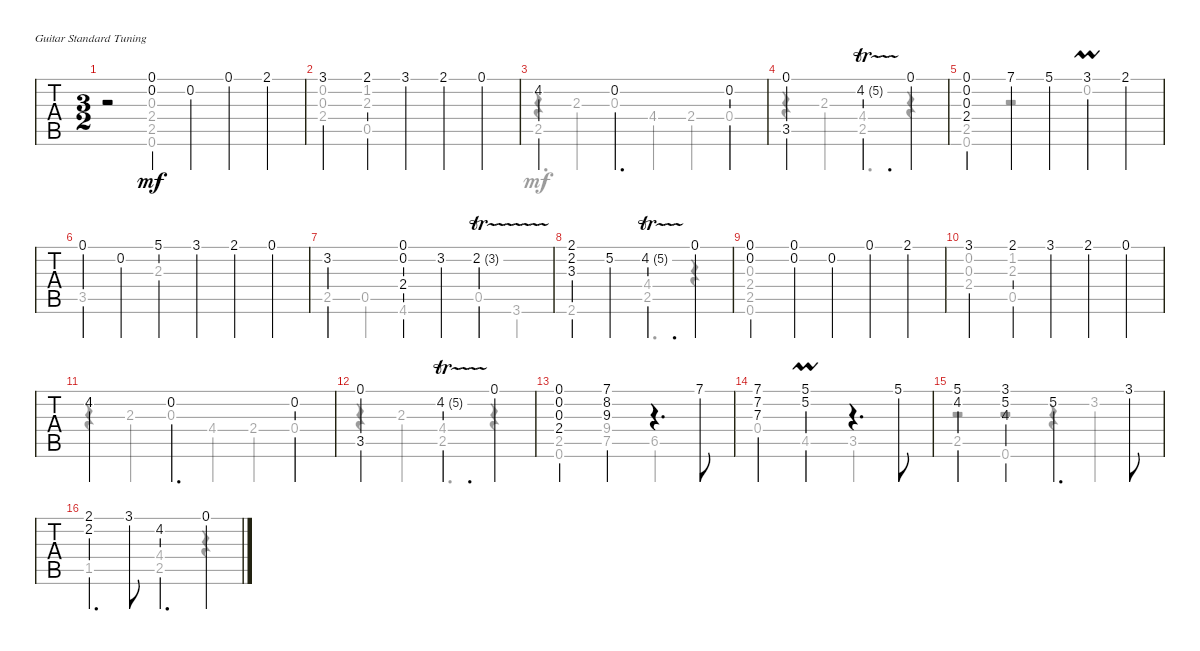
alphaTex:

\bracketExtendMode groupsimilarinstruments
\singleTrackTrackNamePolicy hidden
\multiTrackTrackNamePolicy hidden
\firstSystemTrackNameOrientation horizontal
\otherSystemsTrackNameOrientation horizontal
\track ("Steel Guitar" "S-Gt") {instrument acousticguitarsteel}
\staff {tabs}
\tuning (E4 B3 G3 D3 A2 E2)
\voice
\ts (3 2)
\ac
\tempo (120 hide)
\clef g2
\ks g
r.2{dy mf instrument acousticguitarsteel} (0.1 0.2).4 0.2.4 0.1.4 2.1.4 |
3.1.2 2.1.4 3.1.4 2.1.4 0.1.4 |
4.2.2 0.2.2{d} 0.2.4 |
(0.1 3.5).2 4.2{tr (5 16)}.2{d} 0.1.4 |
(0.1 0.2 0.3 2.4).2 7.1.4 5.1.4 3.1{umordent}.4 2.1.4 |
0.1.4 0.2.4 5.1.4 3.1.4 2.1.4 0.1.4 |
3.2.2 (0.2 0.1 2.4).4 3.2.4 2.2{tr (3 16)}.2 |
(2.1 2.2 3.3).4 5.2.4 4.2{tr (5 16)}.2{d} 0.1.4 |
(0.1 0.2).2 (0.1 0.2).4 0.2.4 0.1.4 2.1.4 |
3.1.2 2.1.4 3.1.4 2.1.4 0.1.4 |
4.2.2 0.2.2{d} 0.2.4 |
(0.1 3.5).2 4.2{tr (5 16)}.2{d} 0.1.4 |
(0.1 0.2 0.3 2.4).2 (7.1 8.2 9.3).2 r.4{d} 7.1.8 |
(7.1 7.2 7.3).2 (5.1{umordent} 5.2).2 r.4{d} 5.1.8 |
(5.1 4.2).2 (5.2 3.1 4.3).2 5.2.4{d} 3.1.8 |
(2.1 2.2).4{d} 3.1.8 4.2.2{d} 0.1.4
\voice
\clef g2
\ottava regular
\simile none
\ks g
r.2{dy mf} (0.3 2.4 2.5 0.6).1 |
(0.2 0.3 2.4).2 (1.2 2.3 0.5).1 |
r.4 2.3.4 0.3.4 4.4.4 2.4.4 0.4.4 |
r.4 2.3.4 (4.4 2.5).2{d} r.4 |
(2.5 0.6).2 r.2 0.2.2 |
3.5.2 2.3.1 |
2.5.4 0.5.4 4.6.2 0.5.4 3.6.4 |
2.6.2 (2.5 4.4).2{d} r.4 |
(0.3 2.4 2.5 0.6).1 |
(0.2 0.3 2.4).2 (1.2 2.3 0.5).1 |
r.4 2.3.4 0.3.4 4.4.4 2.4.4 0.4.4 |
r.4 2.3.4 (4.4 2.5).2{d} r.4 |
(0.6 2.5).2 (7.5 9.4).2 6.5.2 |
0.4.2 4.5.2 3.5.2 |
2.5.2 0.6.1 |
1.5.2 (2.5 4.4).2{d} r.4
\voice
\clef g2
\ottava regular
\simile none
\ks g
|
|
2.5.1{d} |
|
|
|
|
|
|
|
|
|
|
|
r.2 r.2 r.4 3.2.4 |
